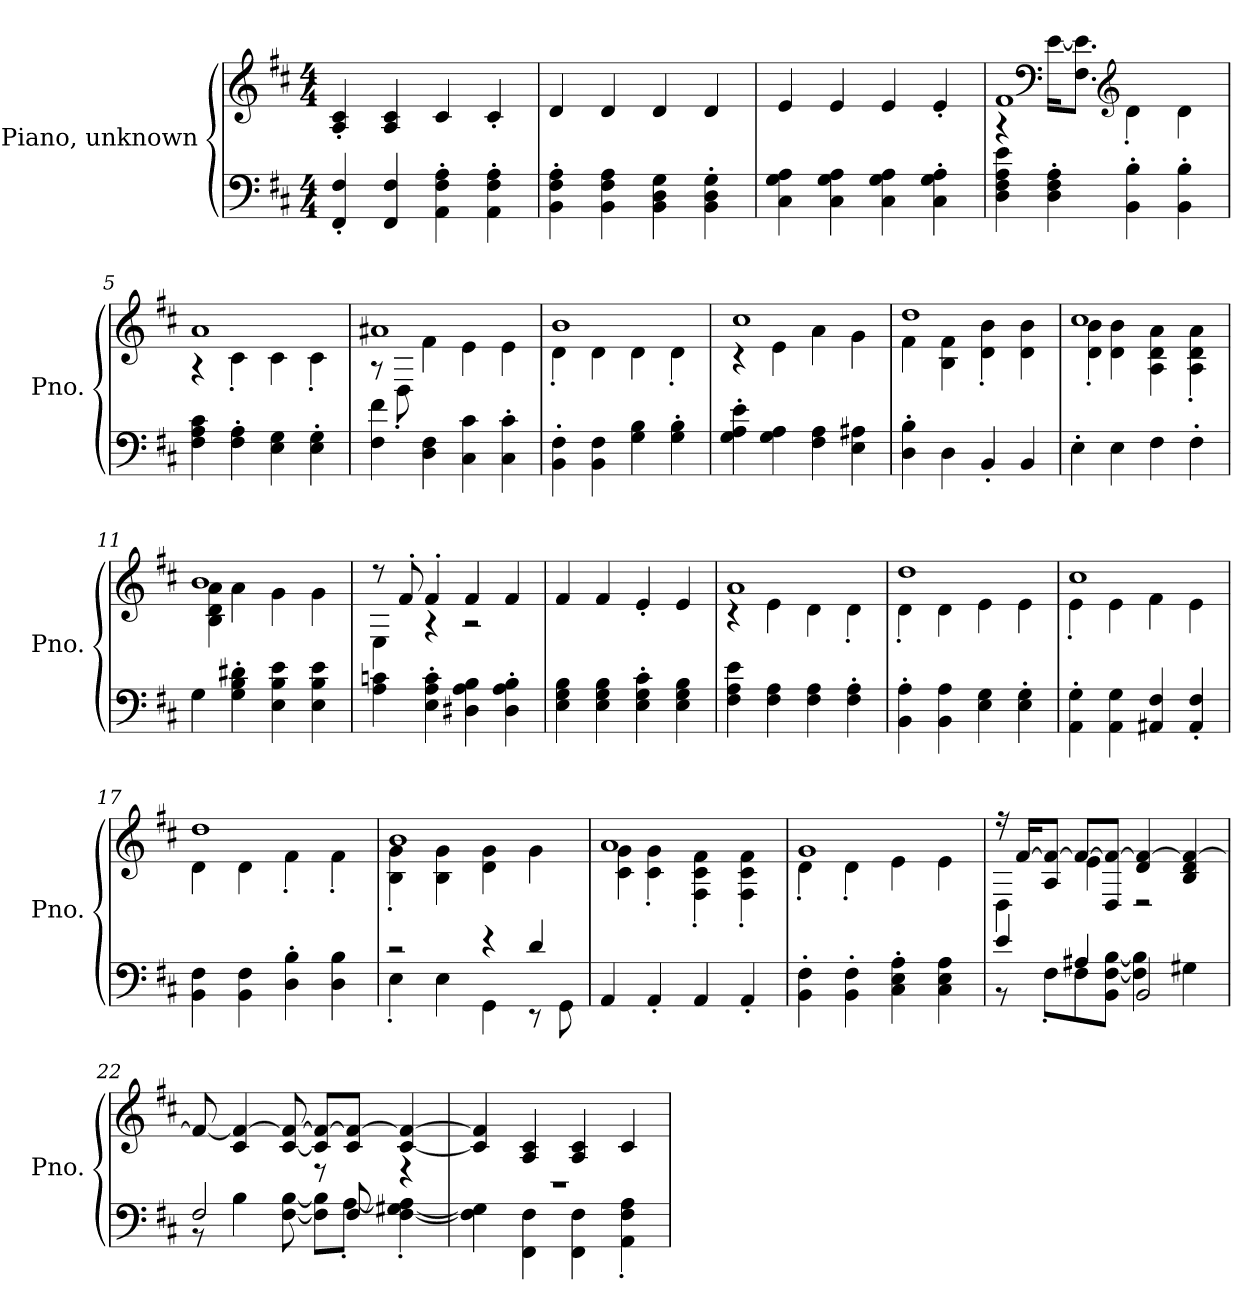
**kern	**kern
*part1	*part1
*staff2	*staff1
*I"Piano, unknown	*
*I'Pno.	*
*clefF4	*clefG2
*k[f#c#]	*k[f#c#]
*M4/4	*M4/4
*MM107	*MM107
=1	=1
4FF#/' 4F#/'	4A/' 4c#/'
4FF#/ 4F#/	4A/ 4c#/
4AA\' 4F#\' 4A\'	4c#/
4AA\' 4F#\' 4A\'	4c#'/
=2	=2
4BB\' 4F#\' 4A\'	4d/
4BB\ 4F#\ 4A\	4d/
4BB\ 4D\ 4G\	4d/
4BB\' 4D\' 4G\'	4d/
=3	=3
4C#\ 4G\ 4A\	4e/
4C#\ 4G\ 4A\	4e/
4C#\ 4G\ 4A\	4e/
4C#\' 4G\' 4A\'	4e'/
=4	=4
*	*^
4D\ 4F#\ 4A\ 4e\	1f#	4r
*	*clefF4	*
4D\' 4F#\' 4A\'	.	[16e\KL
.	.	8.F#\ 8.e\]J
*	*clefG2	*
4BB\' 4B\'	.	4d'\
4BB\' 4B\'	.	4d\
=5	=5	=5
4F#\ 4A\ 4c#\	1a	4r
4F#\' 4A\'	.	4c#'\
4E\ 4G\	.	4c#\
4E\' 4G\'	.	4c#'\
=6	=6	=6
4F#\ 4f#\	1a#X	8r
.	.	8D'\
4D\ 4F#\	.	4f#\
4C#\ 4c#\	.	4e\
4C#\' 4c#\'	.	4e\
!!LO:LB:g=z	!!
=7	=7	=7
4BB\' 4F#\'	1b	4d'\
4BB\ 4F#\	.	4d\
4G\ 4B\	.	4d\
4G\' 4B\'	.	4d'\
=8	=8	=8
4G\' 4A\' 4e\'	1cc#	4r
4G\ 4A\	.	4e\
4F#\ 4A\	.	4a\
4E\ 4A#X\	.	4g\
=9	=9	=9
4D\' 4B\'	1dd	4f#\
4D\	.	4B\ 4f#\
4BB'/	.	4d\' 4b\'
4BB/	.	4d\ 4b\
=10	=10	=10
4E'\	1cc#	4d\' 4b\'
4E\	.	4d\ 4b\
4F#\	.	4A\ 4d\ 4a\
4F#'\	.	4A\' 4d\' 4a\'
=11	=11	=11
4G\	1b	4B\ 4d\ 4a\
4G\' 4B\' 4d#X\'	.	4a\
4E\ 4B\ 4e\	.	4g\
4E\ 4B\ 4e\	.	4g\
=12	=12	=12
4A\ 4cn\	8r	4E\
.	8f#'/	.
4E\' 4A\' 4c\'	4f#'/	4r
4D#X\ 4A\ 4B\	4f#/	2r
4D#\' 4A\' 4B\'	4f#/	.
*	*v	*v
=13	=13
4E\ 4G\ 4B\	4f#/
4E\ 4G\ 4B\	4f#/
4E\' 4G\' 4c#\'	4e'/
4E\ 4G\ 4B\	4e/
!!LO:LB:g=z
=14	=14
*	*^
4F#\ 4A\ 4e\	1a	4r
4F#\ 4A\	.	4e\
4F#\ 4A\	.	4d\
4F#\' 4A\'	.	4d'\
=15	=15	=15
4BB\' 4A\'	1dd	4d'\
4BB\ 4A\	.	4d\
4E\ 4G\	.	4e\
4E\' 4G\'	.	4e\
=16	=16	=16
4AA\' 4G\'	1cc#	4e'\
4AA\ 4G\	.	4e\
4AA#X/ 4F#/	.	4f#\
4AA#/' 4F#/'	.	4e\
=17	=17	=17
4BB\ 4F#\	1dd	4d\
4BB\ 4F#\	.	4d\
4D\' 4B\'	.	4f#'\
4D\ 4B\	.	4f#'\
=18	=18	=18
*^	*	*
2r	4E'\	1b	4B\' 4g\'
.	4E\	.	4B\ 4g\
4r	4GG\	.	4d\ 4g\
4d/	8r	.	4g\
.	8GG\	.	.
*v	*v	*	*
=19	=19	=19
4AA/	1a	4c#\ 4g\
4AA'/	.	4c#\' 4g\'
4AA/	.	4F#\' 4c#\' 4f#\'
4AA'/	.	4F#\' 4c#\' 4f#\'
=20	=20	=20
4BB\' 4F#\'	1g	4d'\
4BB\' 4F#\'	.	4d'\
4C#\' 4E\' 4A\'	.	4e\
4C#\ 4E\ 4A\	.	4e\
!!LO:LB:g=z	!!
=21	=21	=21
*^	*	*
4e/	8r	16r	4D\
.	.	[16f#/KL	.
.	8F#'\L	8A/ 8f#/_J	.
4A#X/	8F#\	8f#/L_	4e\
.	8BB\ [8F#\ [8B\J	8D/ 8f#/_J	.
2BB/	4F#\] 4B\]	4d/ 4f#/_	2r
.	4G#X\	4B/ 4d/ 4f#/_	.
*	*	*v	*v
=22	=22	=22
2F#/	8r	8f#/_
.	4B\	4c#/ 4f#/_
.	[8F#\ [8B\	[8c#/ 8f#/_
8r	8F#\] 8B\]L	8c#/] 8f#/_L
8F#/	[8A'\J	8c#/ 8f#/_J
4r	[4F#\' [4G#X\' 4A\]'	[4c#/ 4f#/_
=23	=23	=23
1r	4F#\] 4G#\]	4c#/] 4f#/]
.	4FF#\ 4F#\	4A/ 4c#/
.	4FF#\ 4F#\	4A/ 4c#/
.	4AA\' 4F#\' 4A\'	4c#/
*v	*v	*
=	=
*-	*-
